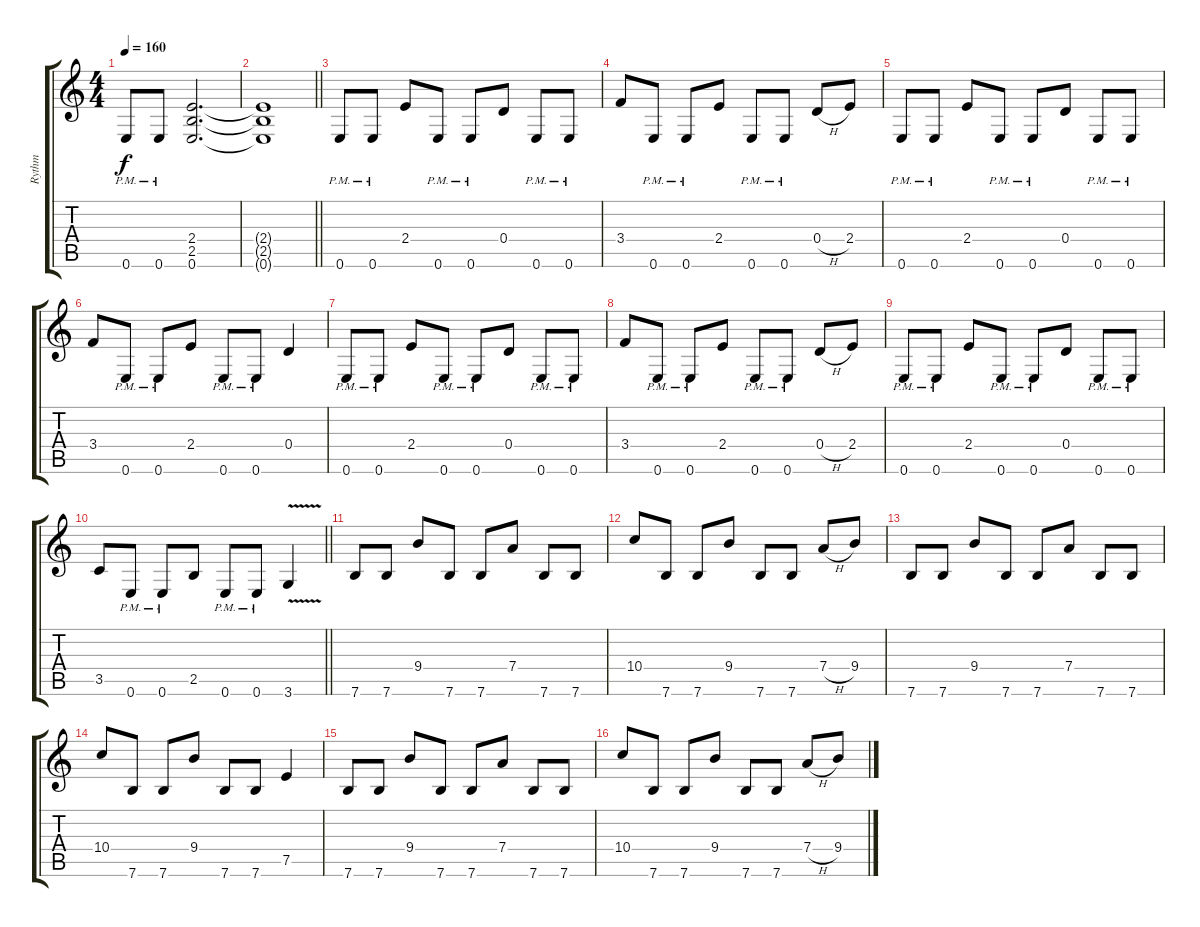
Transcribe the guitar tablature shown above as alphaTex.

\track ("Rythm" "Rythm") {instrument distortionguitar}
\staff {score tabs}
\tuning (E4 B3 G3 D3 A2 E2) {hide}
\ts (4 4)
\tempo 160
\clef g2
\ks c
0.6{pm}.8{dy f} 0.6{pm}.8 (2.4 2.5 0.6).2{d} |
\barLineRight lightlight
(2.4{t} 2.5{t} 0.6{t}).1 |
0.6{pm}.8 0.6{pm}.8 2.4.8 0.6{pm}.8 0.6{pm}.8 0.4.8 0.6{pm}.8 0.6{pm}.8 |
3.4.8 0.6{pm}.8 0.6{pm}.8 2.4.8 0.6{pm}.8 0.6{pm}.8 0.4{h}.8 2.4.8 |
0.6{pm}.8 0.6{pm}.8 2.4.8 0.6{pm}.8 0.6{pm}.8 0.4.8 0.6{pm}.8 0.6{pm}.8 |
3.4.8 0.6{pm}.8 0.6{pm}.8 2.4.8 0.6{pm}.8 0.6{pm}.8 0.4.4 |
0.6{pm}.8 0.6{pm}.8 2.4.8 0.6{pm}.8 0.6{pm}.8 0.4.8 0.6{pm}.8 0.6{pm}.8 |
3.4.8 0.6{pm}.8 0.6{pm}.8 2.4.8 0.6{pm}.8 0.6{pm}.8 0.4{h}.8 2.4.8 |
0.6{pm}.8 0.6{pm}.8 2.4.8 0.6{pm}.8 0.6{pm}.8 0.4.8 0.6{pm}.8 0.6{pm}.8 |
\barLineRight lightlight
3.5.8 0.6{pm}.8 0.6{pm}.8 2.5.8 0.6{pm}.8 0.6{pm}.8 3.6{v}.4 |
7.6.8 7.6.8 9.4.8 7.6.8 7.6.8 7.4.8 7.6.8 7.6.8 |
10.4.8 7.6.8 7.6.8 9.4.8 7.6.8 7.6.8 7.4{h}.8 9.4.8 |
7.6.8 7.6.8 9.4.8 7.6.8 7.6.8 7.4.8 7.6.8 7.6.8 |
10.4.8 7.6.8 7.6.8 9.4.8 7.6.8 7.6.8 7.5.4 |
7.6.8 7.6.8 9.4.8 7.6.8 7.6.8 7.4.8 7.6.8 7.6.8 |
10.4.8 7.6.8 7.6.8 9.4.8 7.6.8 7.6.8 7.4{h}.8 9.4.8
